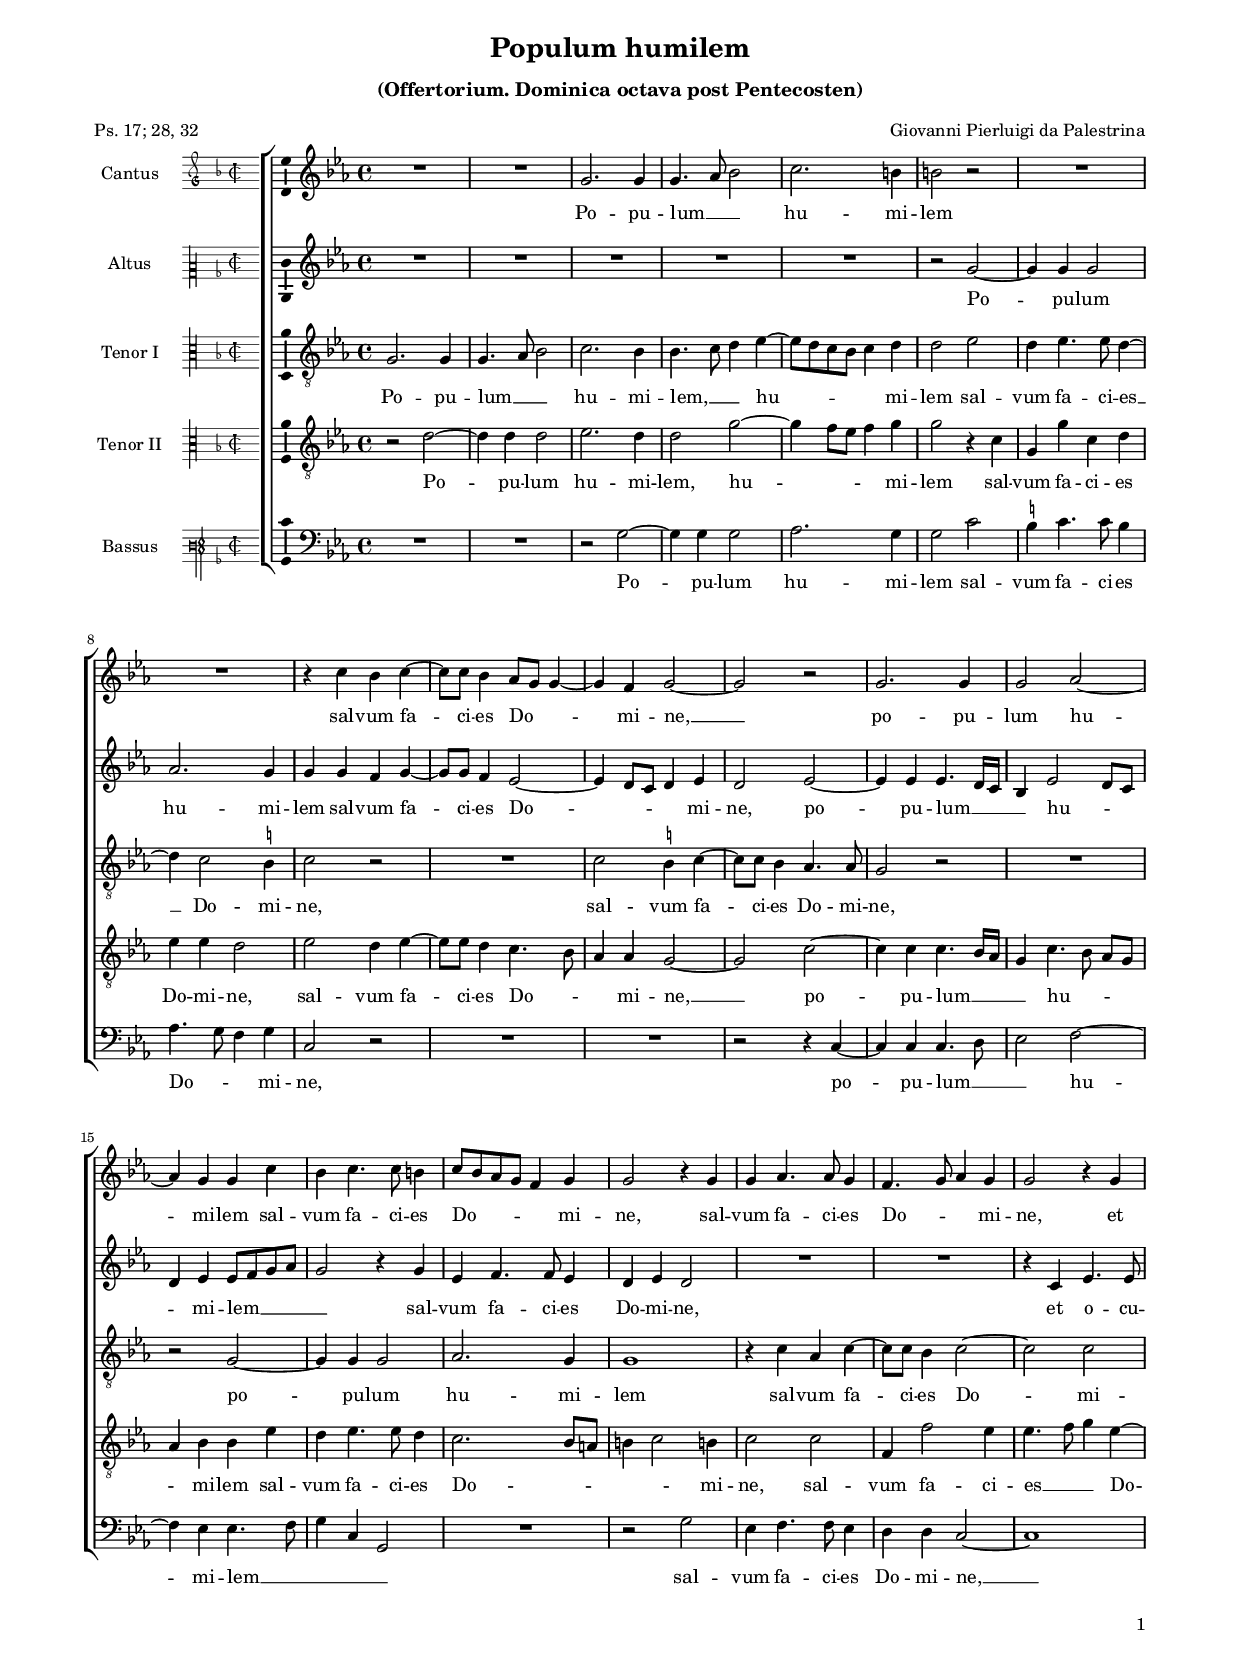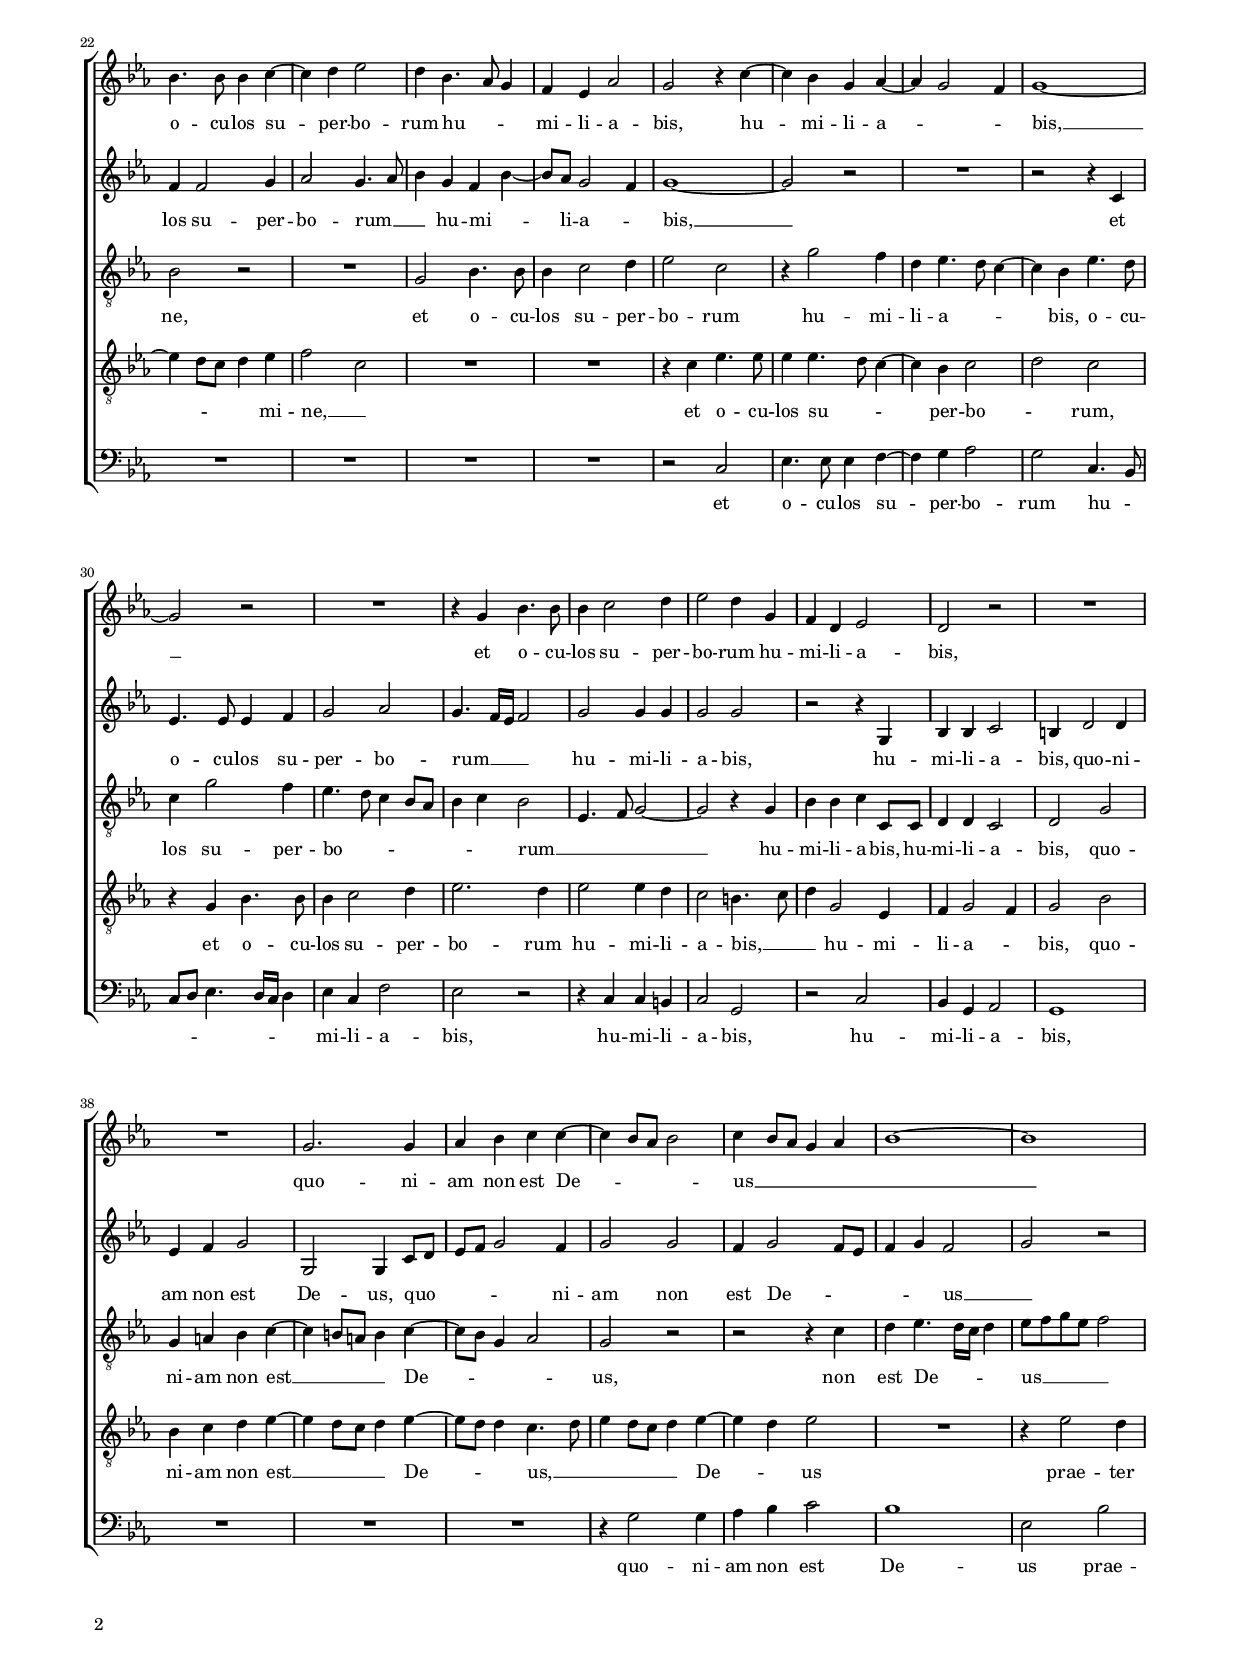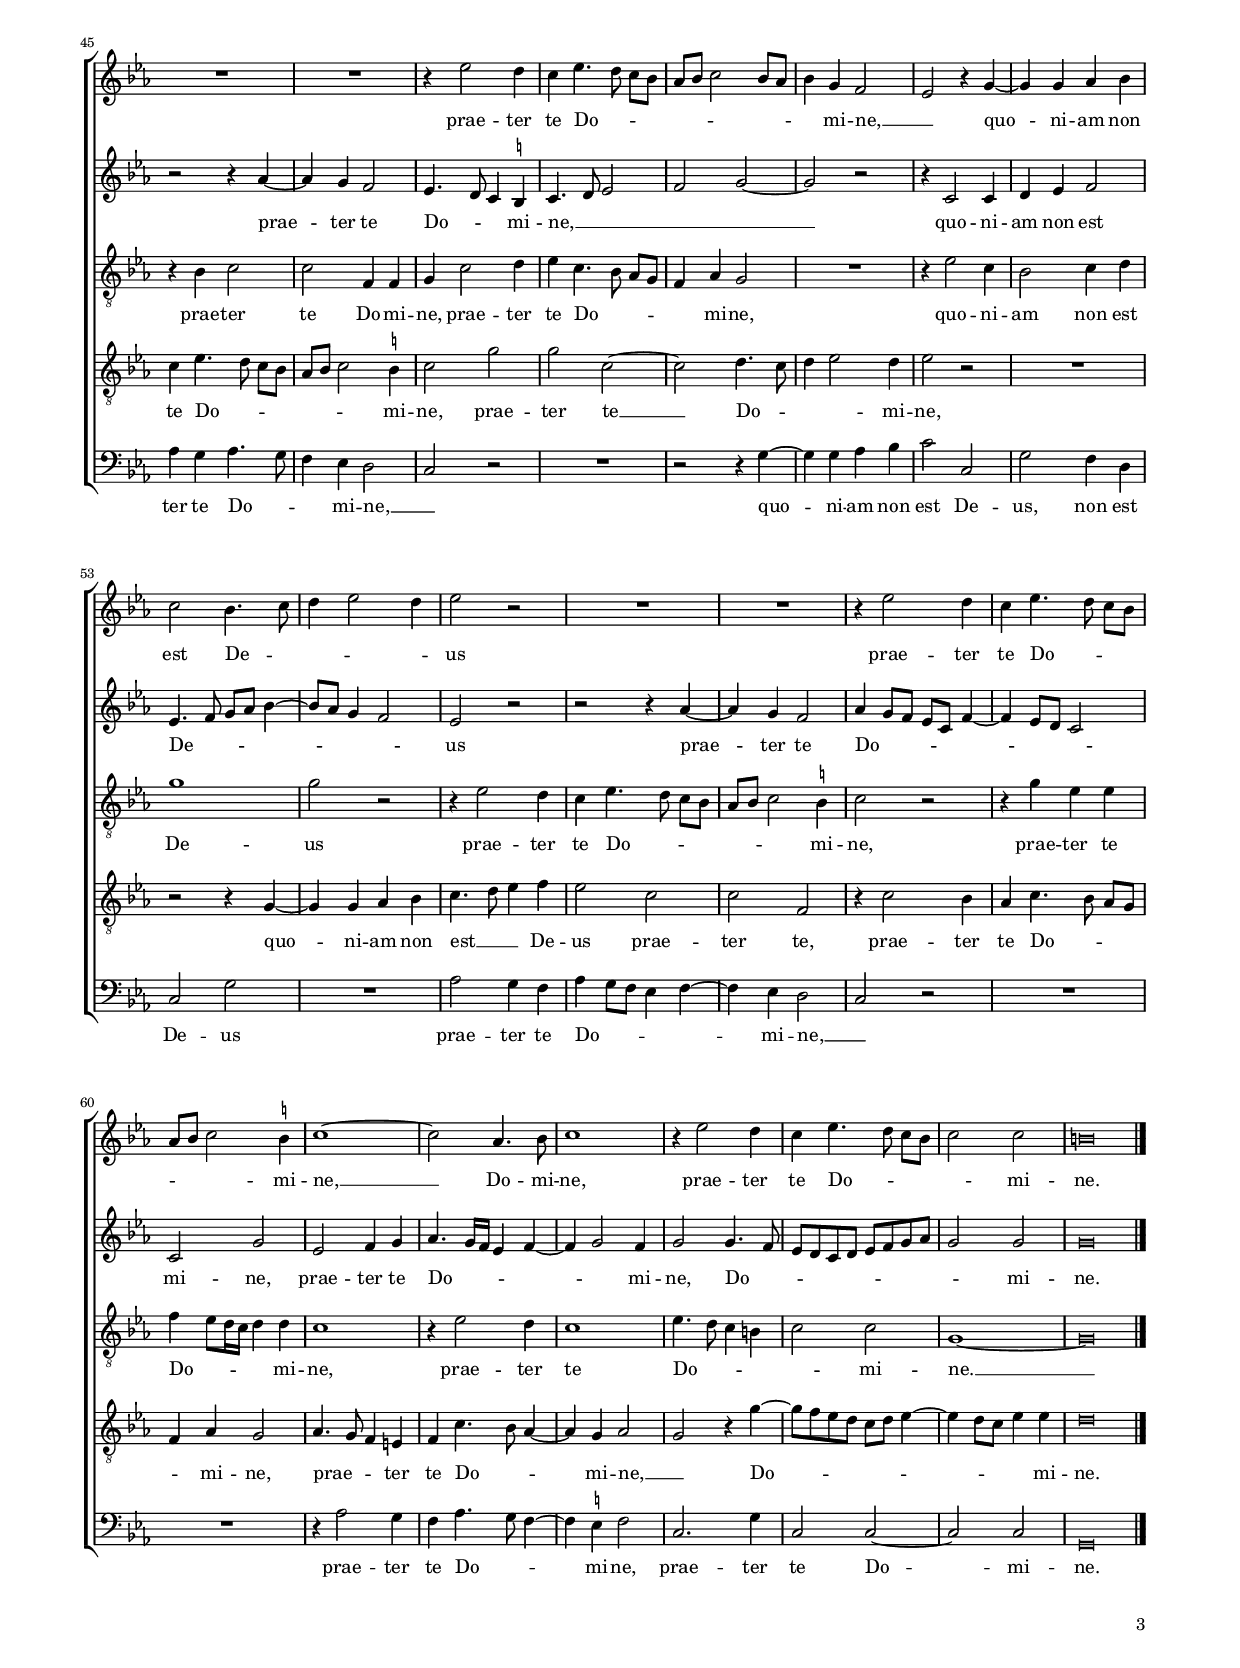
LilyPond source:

\header
{
  title="Populum humilem"
  subtitle=\markup { \column { \vspace #0.5 "(Offertorium. Dominica octava post Pentecosten)" \transparent "x" } }
  composer="Giovanni Pierluigi da Palestrina"
  poet="Ps. 17; 28, 32"
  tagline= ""
}

\version "2.24.1"
\language deutsch
#(set-global-staff-size 15)
% #(set-default-paper-size "letter")
#(ly:set-option 'point-and-click #f)




	ficta = { \once \set suggestAccidentals = ##t }

	forget = #(define-music-function (music) (ly:music?) #{
		\accidentalStyle forget
		$music
		\accidentalStyle default
		#})

    
\paper
	{
	top-margin = 1.6 \cm
	bottom-margin = 1 \cm
	left-margin = 1.6 \cm
	right-margin = 1.6 \cm
	ragged-bottom = ##f
	ragged-last-bottom = ##f
	print-page-number = ##f
	system-system-spacing = #'((basic-distance . 17) (minimum-distance . 14) (padding . 5) (strechability . 150))
	oddFooterMarkup=\markup   \fill-line { "" \fromproperty #'page:page-number-string }
	evenFooterMarkup=\markup  \fill-line { \fromproperty #'page:page-number-string "" }
	last-bottom-spacing = #'((basic-distance . 12) (minimum-distance . 7) (padding . 4))
	systems-per-page = 3
	page-count = 3
%	min-systems-per-page = 3
%	print-all-headers = ##t
%	print-first-page-number = ##t
%	first-page-number = 1
	}

	
global = {
	\key f \major
	\time 4/4
	\set Score.tempoHideNote = ##t
	\tempo 4 = 100
	\skip 1*66
	\set Score.measureLength = #(ly:make-moment 2/1)
	\skip 1*2 \bar "|."
	}
    

incipitcantus = \relative c' {
    \time 2/2
    \clef "petrucci-g2"
    \key f \major
    }
    
incipitcantusVoice = <<
    \new MensuralVoice <<
        { s1 \noBreak }
        \incipitcantus
    >>
    >>
    
    
incipitaltus = \relative c' {
    \time 2/2
    \clef "petrucci-c2"
    \key f \major
    s4 \bar ""
    }
    
incipitaltusVoice = <<
    \new MensuralVoice <<
        { s1 \noBreak }
        \incipitaltus
    >>
    >>
    
incipittenor = \relative c' {
    \time 2/2
    \clef "petrucci-c3"
    \key f \major
    }
    
incipittenorVoice = <<
    \new MensuralVoice <<
        { s1 \noBreak }
        \incipittenor
    >>
    >>
    
incipitquintus = \relative c' {
    \time 2/2
    \clef "petrucci-c3"
    \key f \major
    }
    
incipitquintusVoice = <<
    \new MensuralVoice <<
        { s1 \noBreak }
        \incipitquintus
    >>
    >>
    
    
incipitbassus= \relative c {
    \time 2/2
    \clef "petrucci-f3"
    \key f \major
    }
    
incipitbassusVoice = <<
    \new MensuralVoice <<
        { s1 \noBreak }
        \incipitbassus
    >>
    >>


cantus =  \relative c''
	{
	R1
	R1
	a2. a4
	a4. b8 c2
%5
	d2. cis4 |
	cis2 r
	R1
	R1
	r4 d c d~
%10
	d8 d c4 b8 a a4~ |
	a4 g a2~
	a2 r
	a2. a4
	a2 b~
%15
	b4 a a d |
	c4 d4. d8 cis4
	d8 c b a g4 a
	a2 r4 a
	a4 b4. b8 a4
%20
	g4. a8 b4 a |
	a2 r4 a
	c4. c8 c4 d~
	d4 e f2
	e4 c4. b8 a4
%25
	g4 f b2 |
	a2 r4 d~
	d4 c a b~
	b4 a2 g4
	a1~
%30
	a2 r |
	R1
	r4 a c4. c8
	c4 d2 e4
	f2 e4 a,
%35
	g4 e f2 |
	e2 r
	R1
	R1
	a2. a4
%40
	b4 c d d~ |
	d4 c8 b c2
	d4 c8 b a4 b
	c1~
	c1
%45
	R1 |
	R1
	r4 f2 e4
	d4 f4. e8 d[ c]
	b8 c d2 c8 b
%50
	c4 a g2 |
	f2 r4 a~
	a4 a b c
	d2 c4. d8
	e4 f2 e4
%55
	f2 r |
	R1
	R1
	r4 f2 e4
	d4 f4. e8 d[ c]
%60
	b8 c d2 \ficta cis4 |
	d1~
	d2 b4. c8
	d1
	r4 f2 e4
%65
	d4 f4. e8 d[ c] |
	d2 d
	cis\breve |
	}


altus =  \relative c'
	{
	R1
	R1
	R1
	R1
%5
	R1 |
	r2 a'~
	a4 a a2
	b2. a4
	a4 a g a~
%10
	a8 a g4 f2~ |
	f4 e8 d e4 f
	e2 f~
	f4 f f4. e16 d
	c4 f2 e8 d
%15
	e4 f f8 g a b |
	a2 r4 a
	f4 g4. g8 f4
	e4 f e2
	R1
%20
	R1 |
	r4 d f4. f8
	g4 g2 a4
	b2 a4. b8
	c4 a g c~
%25
	c8 b a2 g4 |
	a1~
	a2 r
	R1
	r2 r4 d,
%30
	f4. f8 f4 g |
	a2 b
	a4. g16 f g2
	a2 a4 a
	a2 a
%35
	r2 r4 a, |
	c4 c d2
	cis4 e2 e4
	f4 g a2
	a,2 a4 d8 e
%40
	f8 g a2 g4 |
	a2 a
	g4 a2 g8 f
	g4 a g2
	a2 r
%45
	r2 r4 b~ |
	b4 a g2
	f4. e8 d4 \ficta cis
	d4. e8 f2
	g2 a~
%50
	a2 r |
	r4 d,2 d4
	e4 f g2
	f4. g8 a b c4~
	c8 b a4 g2
%55
	f2 r |
	r2 r4 b~
	b4 a g2
	b4 a8 g f d g4~
	g4 f8 e d2
%60
	d2 a' |
	f2 g4 a
	b4. a16 g f4 g~
	g4 a2 g4
	a2 a4. g8
%65
	f8 e d e f g a b |
	a2 a
	a\breve |
	}


tenor =  \relative c'
	{
	a2. a4
	a4. b8 c2
	d2. c4
	c4. d8 e4 f~
%5
	f8 e d c d4 e |
	e2 f
	e4 f4. f8 e4~
	e4 d2 \ficta cis4
	d2 r
%10
	R1 |
	d2 \ficta cis4 d~
	d8 d c4 b4. b8
	a2 r
	R1
%15
	r2 a~ |
	a4 a a2
	b2. a4
	a1
	r4 d b d~
%20
	d8 d c4 d2~ |
	d2 d
	c2 r
	R1
	a2 c4. c8
%25
	c4 d2 e4 |
	f2 d
	r4 a'2 g4
	e4 f4. e8 d4~
	d4 c f4. e8
%30
	d4 a'2 g4 |
	f4. e8 d4 c8 b
	c4 d c2
	f,4. g8 a2~
	a2 r4 a
%35
	c4 c d d,8 d |
	e4 e d2
	e2 a
	a4 h c d~
	d4 cis8 h cis4 d~
%40
	d8 c a4 b2 |
	a2 r
	r2 r4 d
	e4 f4. e16 d e4
	f8 g a f g2
%45
	r4 c, d2 |
	d2 g,4 g
	a4 d2 e4
	f4 d4. c8 b[ a]
	g4 b a2
%50
	R1 |
	r4 f'2 d4
	c2 d4 e
	a1
	a2 r
%55
	r4 f2 e4 |
	d4 f4. e8 d[ c]
	b8 c d2 \ficta cis4
	d2 r
	r4 a' f f
%60
	g4 f8 e16 d e4 e |
	d1
	r4 f2 e4
	d1
	f4. e8 d4 cis
%65
	d2 d |
	a1~
	a\breve |
	}


quintus  =  \relative c'
	{
	r2 e~
	e4 e e2
	f2. e4
	e2 a~
%5
	a4 g8 f g4 a |
	a2 r4 d,
	a4 a' d, e
	f4 f e2
	f2 e4 f~
%10
	f8 f e4 d4. c8 |
	b4 b a2~
	a2 d~
	d4 d d4. c16 b
	a4 d4. c8 b[ a]
%15
	b4 c c f |
	e4 f4. f8 e4
	d2. c8 h
	cis4 d2 cis!4
	d2 d
%20
	g,4 g'2 f4 |
	f4. g8 a4 f~
	f4 e8 d e4 f
	g2 d
	R1
%25
	R1 |
	r4 d f4. f8
	f4 f4. e8 d4~
	d4 c d2
	e2 d
%30
	r4 a c4. c8 |
	c4 d2 e4
	f2. e4
	f2 f4 e
	d2 cis4. d8
%35
	e4 a,2 f4 |
	g4 a2 g4
	a2 c
	c4 d e f~
	f4 e8 d e4 f~
%40
	f8 e e4 d4. e8 |
	f4 e8 d e4 f~
	f4 e f2
	R1
	r4 f2 e4
%45
	d4 f4. e8 d[ c] |
	b8 c d2 \ficta cis4
	d2 a'
	a2 d,~
	d2 e4. d8
%50
	e4 f2 e4 |
	f2 r
	R1
	r2 r4 a,~
	a4 a b c
%55
	d4. e8 f4 g |
	f2 d
	d2 g,
	r4 d'2 c4
	b4 d4. c8 b[ a]
%60
	g4 b a2 |
	b4. a8 g4 fis
	g4 d'4. c8 b4~
	b4 a b2
	a2 r4 a'~
%65
	a8 g f e d e f4~ |
	f4 e8 d f4 f
	e\breve |
	}


bassus  =  \relative c
	{
	R1
	R1
	r2 a'~
	a4 a a2
%5
	b2. a4 |
	a2 d
	\ficta cis4 d4. d8 \forget c4 |
	b4. a8 g4 a
	d,2 r
%10
	R1 |
	R1
	r2 r4 d~
	d4 d d4. e8
	f2 g~
%15
	g4 f f4. g8 |
	a4 d, a2
	R1
	r2 a'
	f4 g4. g8 f4
%20
	e4 e d2~ |
	d1
	R1
	R1
	R1
%25
	R1 |
	r2 d
	f4. f8 f4 g~
	g4 a b2
	a2 d,4. c8
%30
	d8 e f4. e16 d e4 |
	f4 d g2
	f2 r
	r4 d d cis
	d2 a
%35
	r2 d |
	c4 a b2
	a1
	R1
	R1
%40
	R1 |
	r4 a'2 a4
	b4 c d2
	c1
	f,2 c'
%45
	b4 a b4. a8 |
	g4 f e2
	d2 r
	R1
	r2 r4 a'~
%50
	a4 a b c |
	d2 d,
	a'2 g4 e
	d2 a'
	R1
%55
	b2 a4 g |
	b4 a8 g f4 g~
	g4 f e2
	d2 r
	R1
%60
	R1 |
	r4 b'2 a4
	g4 b4. a8 g4~
	g4 \ficta fis g2
	d2. a'4
%65
	d,2 d~ |
	d2 d
	a\breve |
	}


lyricscantus = \lyricmode {
    Po -- pu -- lum __ _ _ hu -- mi -- lem sal -- vum fa -- ci -- es Do -- _ _ mi -- ne, __
    po -- pu -- lum hu -- mi -- lem sal -- vum fa -- ci -- es Do -- _ _ _ _ mi -- ne,
    sal -- vum fa -- ci -- es Do -- _ _ mi -- ne,
    et o -- cu -- los su -- per -- bo -- rum hu -- _ _ mi -- li -- a -- bis,
    hu -- mi -- li -- a -- _ _ bis, __
    et o -- cu -- los su -- per -- bo -- rum hu -- mi -- li -- a -- bis,
    quo -- ni -- am non est De -- _ _ _ us __ _ _ _ _ _ prae -- ter te Do -- _ _ _ _ _ _ _ _ _ mi -- ne, __ _
    quo -- ni -- am non est De -- _ _ _ _ us prae -- ter te Do -- _ _ _ _ _ _ mi -- ne, __
    Do -- mi -- ne,
    prae -- ter te Do -- _ _ _ _ mi -- ne.
	}


lyricsaltus = \lyricmode {
    Po -- pu -- lum hu -- mi -- lem sal -- vum fa -- ci -- es Do -- _ _ _ mi -- ne,
    po -- pu -- lum __ _ _ _ hu -- _ _ _ mi -- lem __ _ _ _ _ sal -- vum fa -- ci -- es Do -- mi -- ne,
    et o -- cu -- los su -- per -- bo -- rum __ _ _ hu -- mi -- _ li -- a -- _ bis, __
    et o -- cu -- los su -- per -- bo -- rum __ _ _ _ hu -- mi -- li -- a -- bis,
    hu -- mi -- li -- a -- bis,
    quo -- ni -- am non est De -- us,
    quo -- _ _ _ _ ni -- am non est De -- _ _ _ _ us __ _ prae -- ter te Do -- _ _ mi -- ne, __ _ _ _ _
    quo -- ni -- am non est De -- _ _ _ _ _ _ _ us prae -- ter te Do -- _ _ _ _ _ _ _ _ mi -- ne,
    prae -- ter te Do -- _ _ _ _ _ mi -- ne,
    Do -- _ _ _ _ _ _ _ _ _ _ mi -- ne.
	}


lyricstenor = \lyricmode {
    Po -- pu -- lum __ _ _ hu -- mi -- lem, __ _ _ 
    hu -- _ _ _ _ mi -- lem sal -- vum fa -- ci -- es __ Do -- mi -- ne,
    sal -- vum fa -- ci -- es Do -- mi -- ne,
    po -- pu -- lum hu -- mi -- lem sal -- vum fa -- ci -- es Do -- mi -- ne,
    et o -- cu -- los su -- per -- bo -- rum hu -- mi -- li -- a -- _ _ bis,
    o -- cu -- los su -- per -- bo -- _ _ _ _ _ _ rum __ _ _ _ hu -- mi -- li -- a -- bis,
    hu -- mi -- li -- a -- bis,
    quo -- ni -- am non est __ _ _ _ De -- _ _ _ us,
    non est De -- _ _ _ us __ _ _ _ _ prae -- ter te Do -- mi -- ne,
    prae -- ter te Do -- _ _ _ _ mi -- ne,
    quo -- ni -- am non est De -- us prae -- ter te Do -- _ _ _ _ _ _ mi -- ne,
    prae -- ter te Do -- _ _ _ _ mi -- ne,
    prae -- ter te Do -- _ _ _ _ mi -- ne. __
	}


lyricsquintus = \lyricmode {
    Po -- pu -- lum hu -- mi -- lem,
    hu -- _ _ _ mi -- lem sal -- vum fa -- ci -- es Do -- mi -- ne,
    sal -- vum fa -- ci -- es Do -- _ _ mi -- ne, __
    po -- pu -- lum __ _ _ _ hu -- _ _ _ _ mi -- lem sal -- vum fa -- ci -- es Do -- _ _ _ _ mi -- ne,
    sal -- vum fa -- ci -- es __ _ _ Do -- _ _ _ mi -- ne, __ _
    et o -- cu -- los su -- _ _ per -- bo -- _ rum,
    et o -- cu -- los su -- per -- bo -- rum hu -- mi -- li -- a -- bis, __ _ _ 
    hu -- mi -- li -- a -- _ bis,
    quo -- ni -- am non est __ _ _ _ De -- _ _ us, __ _ _ _ _ _ 
    De -- _ us prae -- ter te Do -- _ _ _ _ _ _ mi -- ne,
    prae -- ter te __ Do -- _ _ _ mi -- ne,
    quo -- ni -- am non est __ _ _ De -- us prae -- ter te,
    prae -- ter te Do -- _ _ _ _ mi -- ne,
    prae -- _ _ ter te Do -- _ _ mi -- ne, __ _
    Do -- _ _ _ _ _ _ _ _ _ mi -- ne.
	}


lyricsbassus = \lyricmode {
    Po -- pu -- lum hu -- mi -- lem sal -- vum fa -- ci -- es Do -- _ _ mi -- ne,
    po -- pu -- lum __ _ _ hu -- mi -- lem __ _ _ _ _ sal -- vum fa -- ci -- es Do -- mi -- ne, __
    et o -- cu -- los su -- per -- bo -- rum hu -- _ _ _ _ _ _ _ mi -- li -- a -- bis,
    hu -- mi -- li -- a -- bis,
    hu -- mi -- li -- a -- bis,
    quo -- ni -- am non est De -- us prae -- ter te Do -- _ _ mi -- ne, __ _
    quo -- ni -- am non est De -- us,
    non est De -- us prae -- ter te Do -- _ _ _ _ mi -- ne, __ _
    prae -- ter te Do -- _ _ mi -- ne,
    prae -- ter te Do -- mi -- ne.
	}


\score
{  
    \transpose f es {
	\new ChoirStaff \with { \override StaffGrouper.staff-staff-spacing.basic-distance = #12 }
	<<

	\new Staff << \global
	\new Voice="v1" {
		\set Staff.instrumentName="Cantus"
        \incipit \incipitcantusVoice
%		\set Staff.instrumentName= "S"
		\set Staff.midiInstrument = "reed organ"
		\clef violin
		\cantus }
	\new Lyrics \lyricsto "v1" {\lyricscantus }
	>>


	\new Staff << \global
	\new Voice="v2" {
		\set Staff.instrumentName="Altus"
        \incipit \incipitaltusVoice
%		\set Staff.instrumentName= "A"
		\set Staff.midiInstrument = "reed organ"
		\clef violin % "G_8"
		\altus}
	\new Lyrics \lyricsto "v2" {\lyricsaltus }
	>>


	\new Staff << \global
	\new Voice="v3" {
		\set Staff.instrumentName="Tenor I"
        \incipit \incipittenorVoice
%		\set Staff.instrumentName= "T"
		\set Staff.midiInstrument = "reed organ"
		\clef "G_8"
		\tenor }
	\new Lyrics \lyricsto "v3" {\lyricstenor }
	>>


	\new Staff << \global
	\new Voice="v5" {
		\set Staff.instrumentName="Tenor II"
        \incipit \incipitquintusVoice
%		\set Staff.instrumentName= "Q"
		\set Staff.midiInstrument = "reed organ"
		\clef "G_8"
		\quintus}
	\new Lyrics \lyricsto "v5" {\lyricsquintus }
	>>


	\new Staff << \global
	\new Voice="v4" {
		\set Staff.instrumentName="Bassus"
        \incipit \incipitbassusVoice
%		\set Staff.instrumentName= "B"
		\set Staff.midiInstrument = "reed organ"
		\clef bass 
		\bassus }
	\new Lyrics \lyricsto "v4" {\lyricsbassus}
	>>

	>>
	} % transpose

	\layout
	{
	indent = 3\cm
    incipit-width = 1.3 \cm
	\context { \Lyrics \override VerticalAxisGroup.nonstaff-relatedstaff-spacing.padding = #1.4 }
%	\context { \Lyrics \override LyricText.font-size = #1 }
	\context { \Staff \override TimeSignature.break-visibility = #end-of-line-invisible }
	\context { \Staff \consists "Ambitus_engraver" }
%	\context { \Voice \override Slur.transparent = ##t }
	\context { \Score \override BarNumber.padding = #2 }
	\context { \Voice \override NoteHead.style = #'baroque }
	}

\midi
	{    	
	}

}


% EOF
